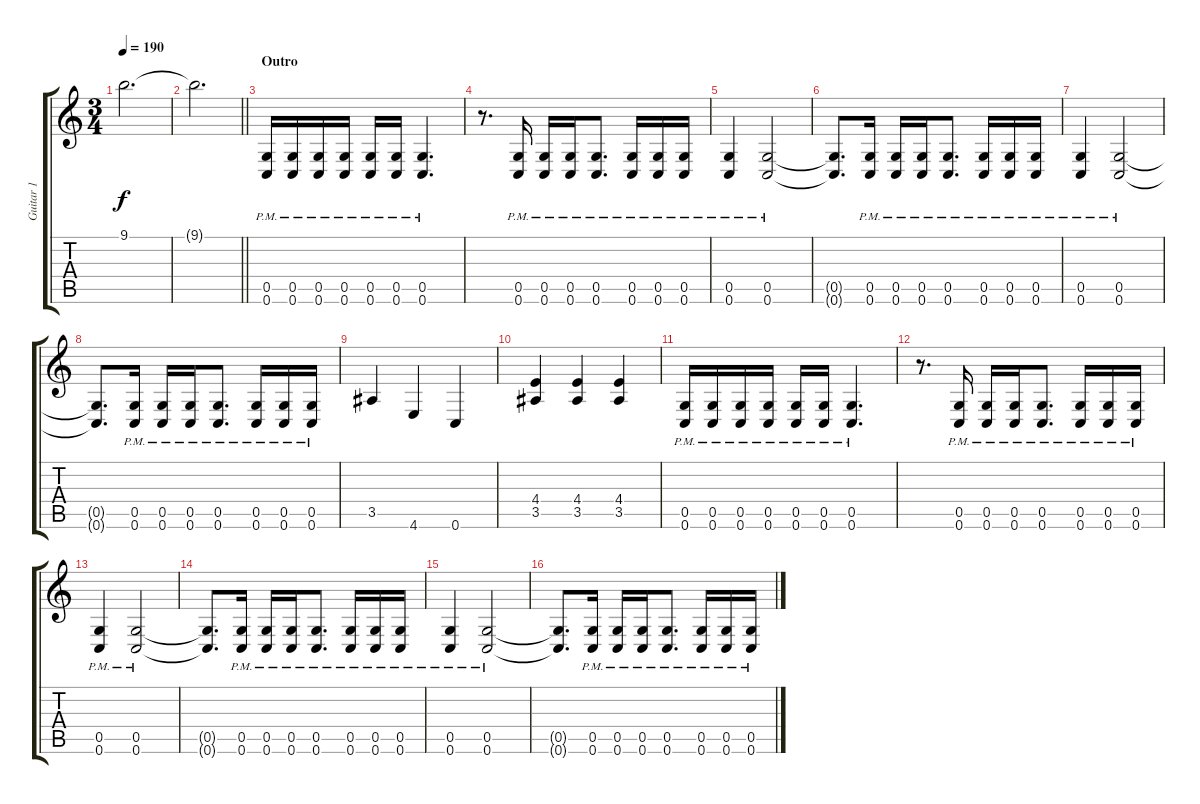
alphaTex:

\track ("Guitar 1" "Guitar 1") {instrument distortionguitar}
\staff {score tabs}
\tuning (D4 A3 F3 C3 G2 C2) {hide}
\ts (3 4)
\tempo 190
\clef g2
\ks c
9.1{t}.2{d dy f} |
\barLineRight lightlight
9.1{t}.2{d} |
\section ("" "Outro")
(0.5{pm} 0.6{pm}).16{balance 0} (0.5{pm} 0.6{pm}).16 (0.5{pm} 0.6{pm}).16 (0.5{pm} 0.6{pm}).16 (0.5{pm} 0.6{pm}).16 (0.5{pm} 0.6{pm}).16 (0.5{pm} 0.6{pm}).4{d} |
r.8{d} (0.5{pm} 0.6{pm}).16 (0.5{pm} 0.6{pm}).16 (0.5{pm} 0.6{pm}).16 (0.5{pm} 0.6{pm}).8{d} (0.5{pm} 0.6{pm}).16 (0.5{pm} 0.6{pm}).16 (0.5{pm} 0.6{pm}).16 |
(0.5{pm} 0.6{pm}).4 (0.5{pm} 0.6{pm}).2 |
(0.5{t} 0.6{t}).8{d} (0.5{pm} 0.6{pm}).16 (0.5{pm} 0.6{pm}).16 (0.5{pm} 0.6{pm}).16 (0.5{pm} 0.6{pm}).8{d} (0.5{pm} 0.6{pm}).16 (0.5{pm} 0.6{pm}).16 (0.5{pm} 0.6{pm}).16 |
(0.5{pm} 0.6{pm}).4 (0.5{pm} 0.6{pm}).2 |
(0.5{t} 0.6{t}).8{d} (0.5{pm} 0.6{pm}).16 (0.5{pm} 0.6{pm}).16 (0.5{pm} 0.6{pm}).16 (0.5{pm} 0.6{pm}).8{d} (0.5{pm} 0.6{pm}).16 (0.5{pm} 0.6{pm}).16 (0.5{pm} 0.6{pm}).16 |
3.5.4 4.6.4 0.6.4 |
(4.4 3.5).4 (4.4 3.5).4 (4.4 3.5).4 |
(0.5{pm} 0.6{pm}).16 (0.5{pm} 0.6{pm}).16 (0.5{pm} 0.6{pm}).16 (0.5{pm} 0.6{pm}).16 (0.5{pm} 0.6{pm}).16 (0.5{pm} 0.6{pm}).16 (0.5{pm} 0.6{pm}).4{d} |
r.8{d} (0.5{pm} 0.6{pm}).16 (0.5{pm} 0.6{pm}).16 (0.5{pm} 0.6{pm}).16 (0.5{pm} 0.6{pm}).8{d} (0.5{pm} 0.6{pm}).16 (0.5{pm} 0.6{pm}).16 (0.5{pm} 0.6{pm}).16 |
(0.5{pm} 0.6{pm}).4 (0.5{pm} 0.6{pm}).2 |
(0.5{t} 0.6{t}).8{d} (0.5{pm} 0.6{pm}).16 (0.5{pm} 0.6{pm}).16 (0.5{pm} 0.6{pm}).16 (0.5{pm} 0.6{pm}).8{d} (0.5{pm} 0.6{pm}).16 (0.5{pm} 0.6{pm}).16 (0.5{pm} 0.6{pm}).16 |
(0.5{pm} 0.6{pm}).4 (0.5{pm} 0.6{pm}).2 |
(0.5{t} 0.6{t}).8{d} (0.5{pm} 0.6{pm}).16 (0.5{pm} 0.6{pm}).16 (0.5{pm} 0.6{pm}).16 (0.5{pm} 0.6{pm}).8{d} (0.5{pm} 0.6{pm}).16 (0.5{pm} 0.6{pm}).16 (0.5{pm} 0.6{pm}).16
